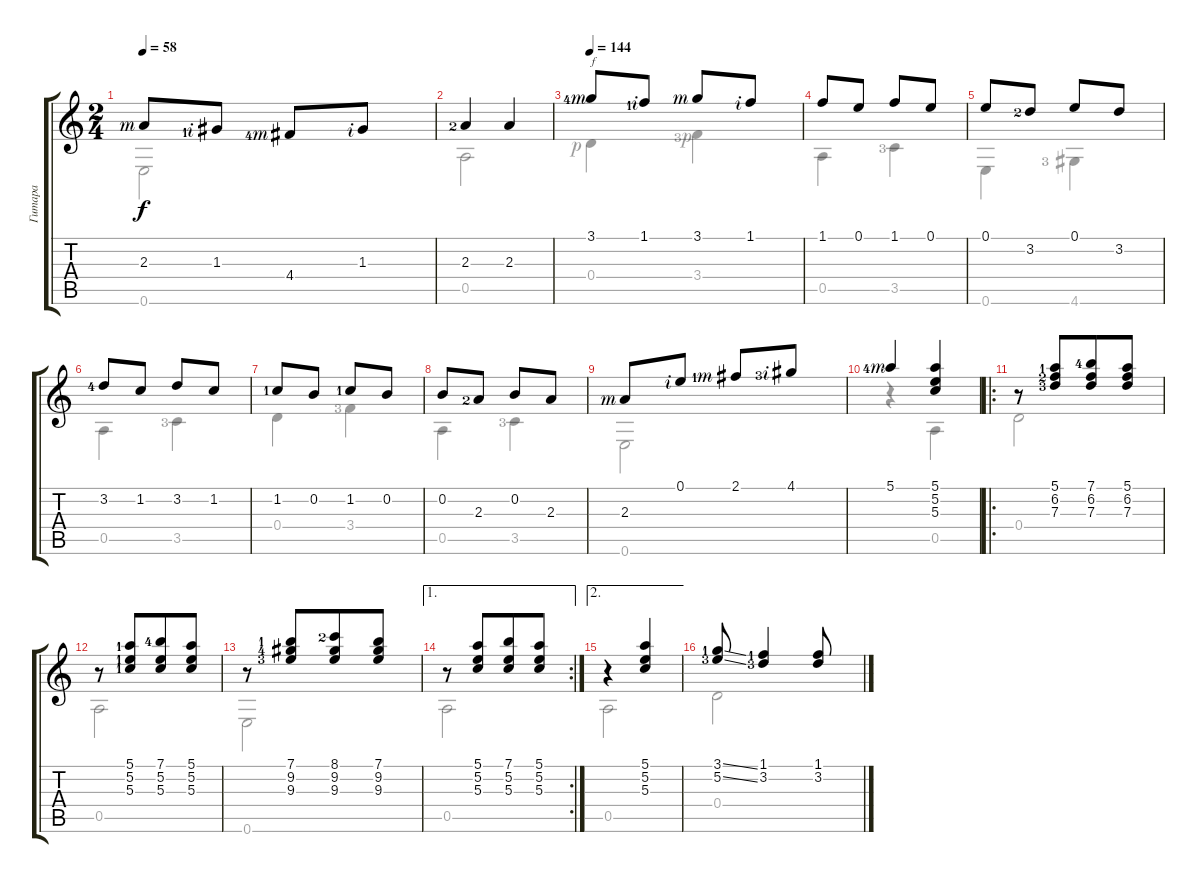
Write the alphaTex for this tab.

\track ("Гитара" "Гитара") {instrument acousticguitarnylon}
\staff {score tabs}
\tuning (E4 B3 G3 D3 A2 E2) {hide}
\voice
\ts (2 4)
\tempo 58
\clef g2
\ks c
2.3{rf 3}.8{dy f} 1.3{lf 2 rf 2}.8 4.4{lf 5 rf 3}.8 1.3{rf 2}.8 |
2.3{lf 3}.4 2.3.4 |
\tempo 144
3.1{lf 5 rf 3}.8{txt "f"} 1.1{lf 2 rf 2}.8 3.1{rf 3}.8 1.1{rf 2}.8 |
1.1.8 0.1.8 1.1.8 0.1.8 |
0.1.8 3.2{lf 3}.8 0.1.8 3.2.8 |
3.2{lf 5}.8 1.2.8 3.2.8 1.2.8 |
1.2{lf 2}.8 0.2.8 1.2{lf 2}.8 0.2.8 |
0.2.8 2.3{lf 3}.8 0.2.8 2.3.8 |
2.3{rf 3}.8 0.1{rf 2}.8 2.1{lf 2 rf 3}.8 4.1{lf 4 rf 2}.8 |
5.1{lf 5 rf 3}.4 (5.1 5.2 5.3).4 |
\ro
r.8 (5.1{lf 2} 6.2{lf 3} 7.3{lf 4}).8{beam merge} (7.1{lf 5} 6.2 7.3).8 (5.1 6.2 7.3).8 |
r.8 (5.1{lf 2} 5.2{lf 2} 5.3{lf 2}).8{beam merge} (7.1{lf 5} 5.2 5.3).8 (5.1 5.2 5.3).8 |
r.8 (7.1{lf 2} 9.2{lf 5} 9.3{lf 4}).8{beam merge} (8.1{lf 3} 9.2 9.3).8 (7.1 9.2 9.3).8 |
\ae 1
\rc 2
r.8 (5.1 5.2 5.3).8{beam merge} (7.1 5.2 5.3).8 (5.1 5.2 5.3).8 |
\ae 2
r.4 (5.1 5.2 5.3).4 |
(3.1{ss lf 2} 5.2{ss lf 4}).8 (1.1{lf 2} 3.2{lf 4}).4 (1.1 3.2).8
\voice
\clef g2
\ottava regular
\simile none
\ks c
0.6.2{dy f} |
0.5.2 |
0.4{rf 1}.4 3.4{lf 4 rf 1}.4 |
0.5.4 3.5{lf 4}.4 |
0.6.4 4.6{lf 4}.4 |
0.5.4 3.5{lf 4}.4 |
0.4.4 3.4{lf 4}.4 |
0.5.4 3.5{lf 4}.4 |
0.6.2 |
r.4 0.5.4 |
0.4.2 |
0.5.2 |
0.6.2 |
0.5.2 |
0.5.2 |
0.4.2
